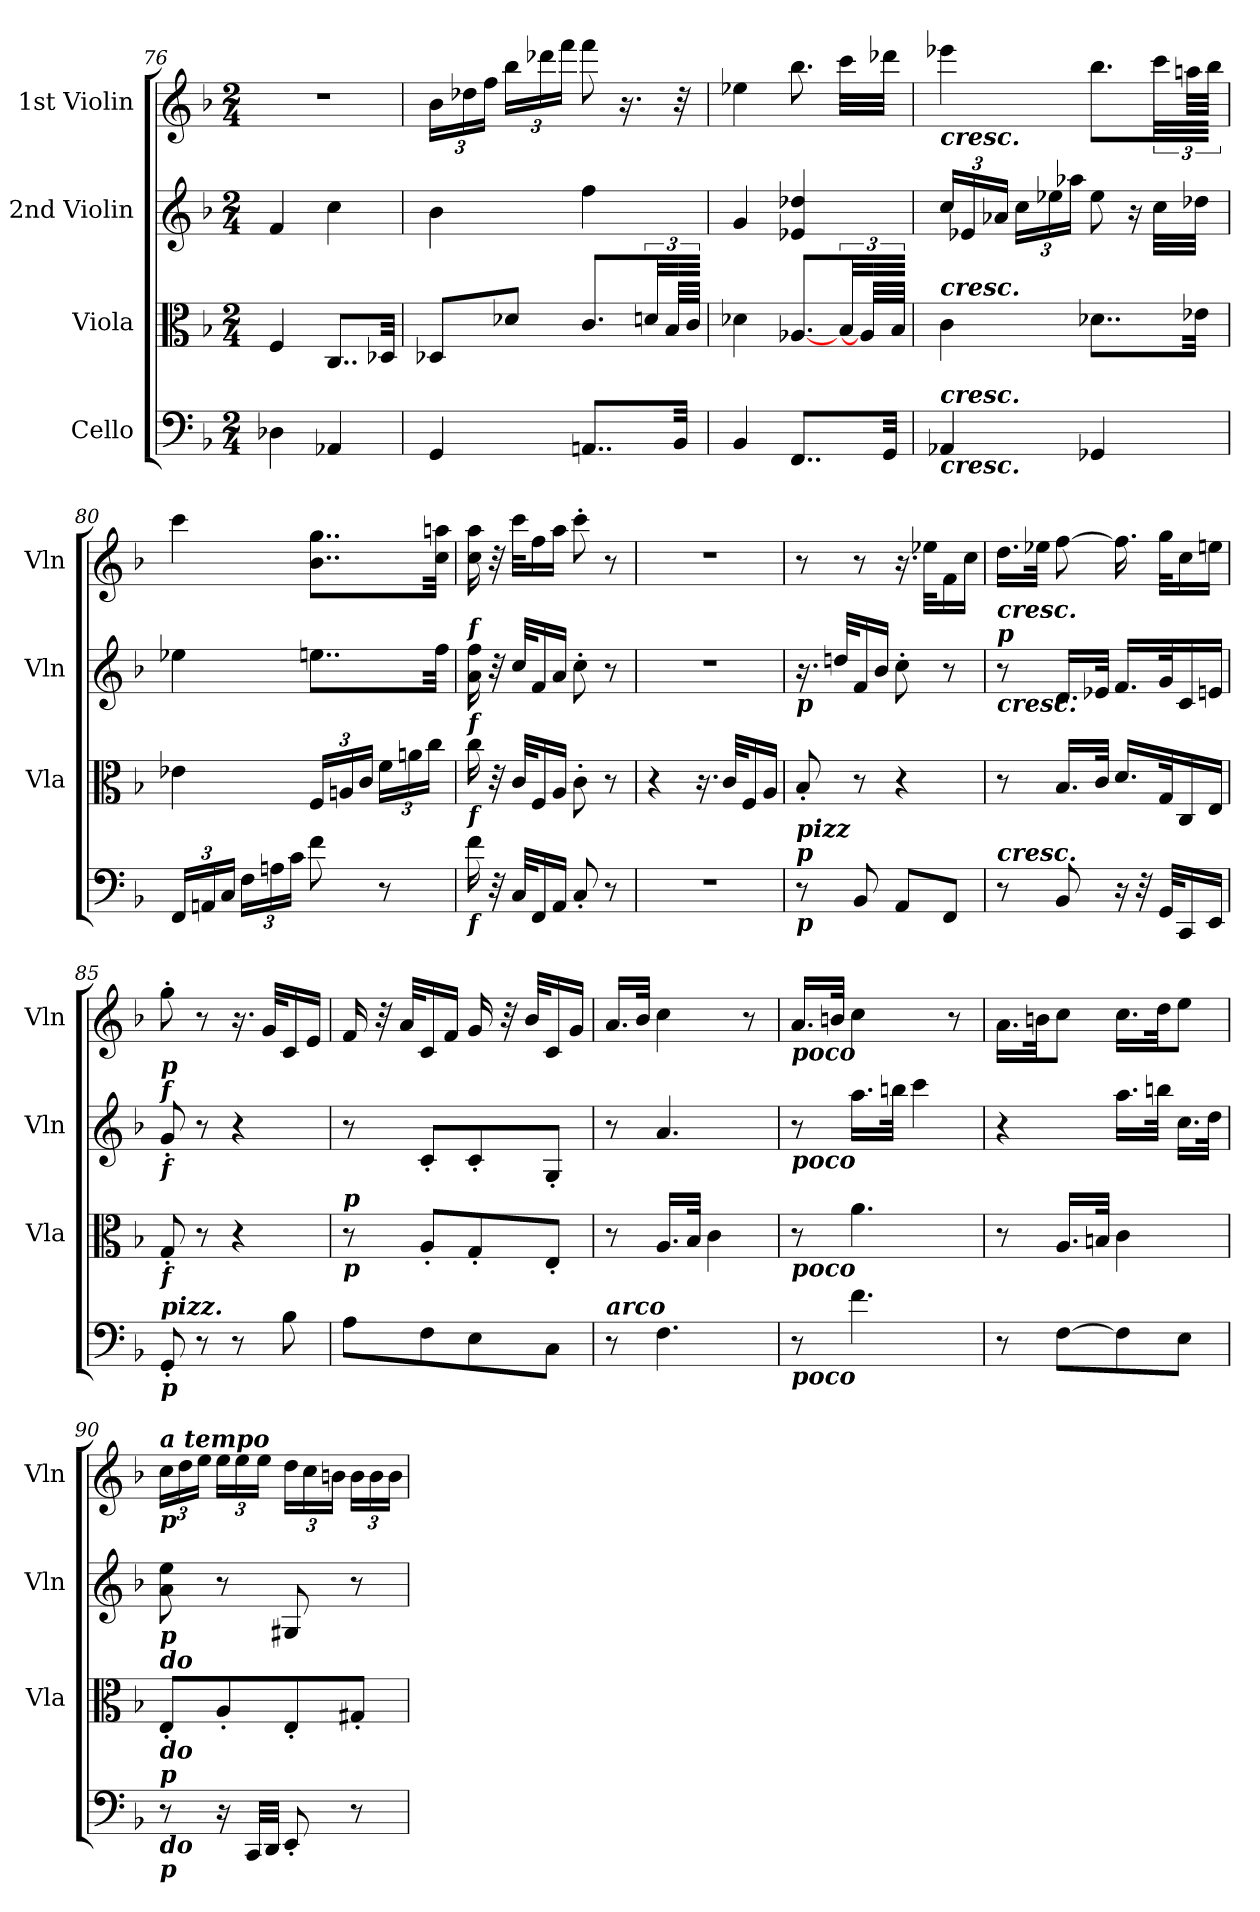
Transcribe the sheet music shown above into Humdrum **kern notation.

**kern	**kern	**kern	**kern
*part4	*part3	*part2	*part1
*staff4	*staff3	*staff2	*staff1
*I"Cello	*I"Viola	*I"2nd Violin	*I"1st Violin
*	*I'Vla	*I'Vln	*I'Vln
*clefF4	*clefC3	*clefG2	*clefG2
*k[b-]	*k[b-]	*k[b-]	*k[b-]
*F:	*F:	*F:	*F:
*M2/4	*M2/4	*M2/4	*M2/4
=76	=76	=76	=76
4D-X\	4F/	4f/	2r
4AA-X/	8..C/L	4cc\	.
.	32D-X/Jkk	.	.
!!LO:PB:g=z
=77	=77	=77	=77
*	*	*	*Xbrackettup
4GG/	8D-X/L	4b-\	24b-\LL
.	.	.	24dd-X\
.	.	.	24ff\JJ
.	8d-X/J	.	24bb-\LL
.	.	.	24ddd-X\
.	.	.	24fff\JJ
8..AAn/L	8.c\L	4ff\	8fff\
.	.	.	16.r
.	48dn\Jkk	.	.
.	48B-/LLL	.	.
32BB-/Jkk	.	.	32r
.	48c/JJJ	.	.
=78	=78	=78	=78
4BB-/	4d-X\	4g/	4ee-X\
8..FF/L	[8.A-X/L	4e-X/ 4dd-X/	8.bb-\
.	48B-/Jkk	.	32ccc\LLL
.	48A-/LLL]	.	.
32GG/Jkk	.	.	32ddd-X\JJJ
.	48B-/JJJ	.	.
=79	=79	=79	=79
*	*	*Xbrackettup	*
!	!	!	!LO:TX:b:Bi:t=cresc.
!	!LO:TX:a:Bi:t=cresc.	!	!
!LO:TX:a:Bi:t=cresc.	!	!	!
!LO:TX:b:Bi:t=cresc.	!	!	!
4AA-X/	4c\	24cc/LL	4eee-X\
.	.	24e-X/	.
.	.	24a-X/JJ	.
.	.	24cc\LL	.
.	.	24ee-X\	.
.	.	24aa-X\JJ	.
4GG-X/	8..d-X\L	8ee-\	8.bb-\L
.	.	16r	.
*	*	*	*brackettup
.	.	32cc\LLL	48ccc\Jkk
.	.	.	48aan\LLL
.	32e-X\Jkk	32dd-X\JJJ	.
.	.	.	48bb-\JJJ
!!LO:LB:g=z
=80	=80	=80	=80
*Xbrackettup	*	*	*
24FF/LL	4e-X\	4ee-X\	4ccc\
24AAn/	.	.	.
24C/JJ	.	.	.
24F\LL	.	.	.
24An\	.	.	.
24c\JJ	.	.	.
*	*Xbrackettup	*	*
8f\	24F/LL	8..een\L	8..b-\ 8..gg\L
.	24An/	.	.
.	24c/JJ	.	.
8r	24f\LL	.	.
.	24an\	.	.
.	24cc\JJ	.	.
.	.	32ff\Jkk	32cc\ 32aan\Jkk
!!LO:LB:g=z
=81	=81	=81	=81
!	!	!LO:TX:a:Bi:t=f	!
!	!LO:TX:a:Bi:t=f	!	!
!	!LO:TX:b:Bi:t=f	!	!
!LO:TX:b:Bi:t=f	!	!	!
16f\	16cc\	16a\ 16ff\	16cc\ 16aa\
32r	32r	32r	32r
32C/KLL	32c/KLL	32cc/KLL	32ccc\KLL
16FF/	16F/	16f/	16ff\
16AA/JJ	16A/JJ	16a/JJ	16aa\JJ
8C'/	8c'\	8cc'\	8ccc'\
8r	8r	8r	8r
=82	=82	=82	=82
2r	4r	2r	2r
.	16.r	.	.
.	32c/KLL	.	.
.	16F/	.	.
.	16A/JJ	.	.
=83	=83	=83	=83
!	!	!LO:TX:b:Bi:t=p	!
!LO:TX:a:Bi:t=p	!	!	!
!LO:TX:b:Bi:t=p	!	!	!
!LO:TX:a:Bi:t=pizz	!	!	!
8r	8B-'/	16.r	8r
.	.	32ddn/KLL	.
8BB-/	8r	16f/	8r
.	.	16b-/JJ	.
8AA/L	4r	8cc'\	16.r
.	.	.	32ee-X\KLL
8FF/J	.	8r	16f\
.	.	.	16cc\JJ
=84	=84	=84	=84
!	!	!LO:TX:a:Bi:t=p	!
!	!	!LO:TX:b:Bi:t=cresc.	!
!	!	!LO:TX:a:Bi:t=cresc.	!
!LO:TX:a:Bi:t=cresc.	!	!	!
8r	8r	8r	16.dd\LL
.	.	.	32ee-X\JJk
8BB-/	16.B-/LL	16.d/LL	[8ff\
.	32c/JJk	32e-X/JJk	.
16r	16.d/LL	16.f/LL	16.ff\]
32r	.	.	.
32GG/KLL	32G/K	32g/K	32gg\KLL
16CC/	16C/	16c/	16cc\
16EE/JJ	16E/JJ	16en/JJ	16een\JJ
=85	=85	=85	=85
!	!	!LO:TX:a:Bi:t=f	!
!	!	!LO:TX:b:Bi:t=f	!
!	!	!LO:TX:a:Bi:t=p	!
!	!LO:TX:b:Bi:t=f	!	!
!LO:TX:b:Bi:t=p	!	!	!
!LO:TX:a:Bi:t=pizz.	!	!	!
8GG'/	8G'/	8g'/	8gg'\
8r	8r	8r	8r
8r	4r	4r	16.r
.	.	.	32g/KLL
8B-\	.	.	16c/
.	.	.	16e/JJ
!!LO:PB:g=z
=86	=86	=86	=86
!	!LO:TX:b:Bi:t=p	!	!
!	!LO:TX:a:Bi:t=p	!	!
8A\L	8r	8r	16f/
.	.	.	32r
.	.	.	32a/KLL
8F\	8A'/L	8c'/L	16c/
.	.	.	16f/JJ
8E\	8G'/	8c'/	16g/
.	.	.	32r
.	.	.	32b-/KLL
8C\J	8E'/J	8G'/J	16c/
.	.	.	16g/JJ
=87	=87	=87	=87
!LO:TX:a:Bi:t=arco	!	!	!
8r	8r	8r	16.a/LL
.	.	.	32b-/JJk
4.F\	16.A/LL	4.a/	4cc\
.	32B-/JJk	.	.
.	4c\	.	.
.	.	.	8r
=88	=88	=88	=88
!	!	!	!LO:TX:b:Bi:t=poco
!	!	!LO:TX:b:Bi:t=poco	!
!	!LO:TX:b:Bi:t=poco	!	!
!LO:TX:b:Bi:t=poco	!	!	!
8r	8r	8r	16.a/LL
.	.	.	32bn/JJk
4.f\	4.a\	16.aa\LL	4cc\
.	.	32bbn\JJk	.
.	.	4ccc\	.
.	.	.	8r
=89	=89	=89	=89
8r	8r	4r	16.a\LL
.	.	.	32bn\JK
[8F\L	16.A/LL	.	8cc\J
.	32Bn/JJk	.	.
8F\]	4c\	16.aa\LL	16.cc\LL
.	.	32bbn\JJk	32dd\JK
8E\J	.	16.cc\LL	8ee\J
.	.	32dd\JJk	.
!!LO:LB:g=z
=90	=90	=90	=90
*	*	*	*Xbrackettup
!	!	!	!LO:TX:a:Bi:t=a tempo
!	!	!	!LO:TX:b:Bi:t=p
!	!LO:TX:a:Bi:t=do	!	!
!	!LO:TX:b:Bi:t=do	!	!
!	!LO:TX:a:Bi:t=p	!	!
!LO:TX:b:Bi:t=do	!	!	!
!LO:TX:a:Bi:t=p	!	!	!
!LO:TX:b:Bi:t=p	!	!	!
8r	8E'/L	8a\ 8ee\	24cc\LL
.	.	.	24dd\
.	.	.	24ee\JJ
16r	8A'/	8r	24ee\LL
.	.	.	24ee\
32CC/LLL	.	.	.
.	.	.	24ee\JJ
32DD/JJJ	.	.	.
8EE'/	8E'/	8G#X/	24dd\LL
.	.	.	24cc\
.	.	.	24bn\JJ
8r	8G#X'/J	8r	24b\LL
.	.	.	24b\
.	.	.	24b\JJ
=	=	=	=
*-	*-	*-	*-
